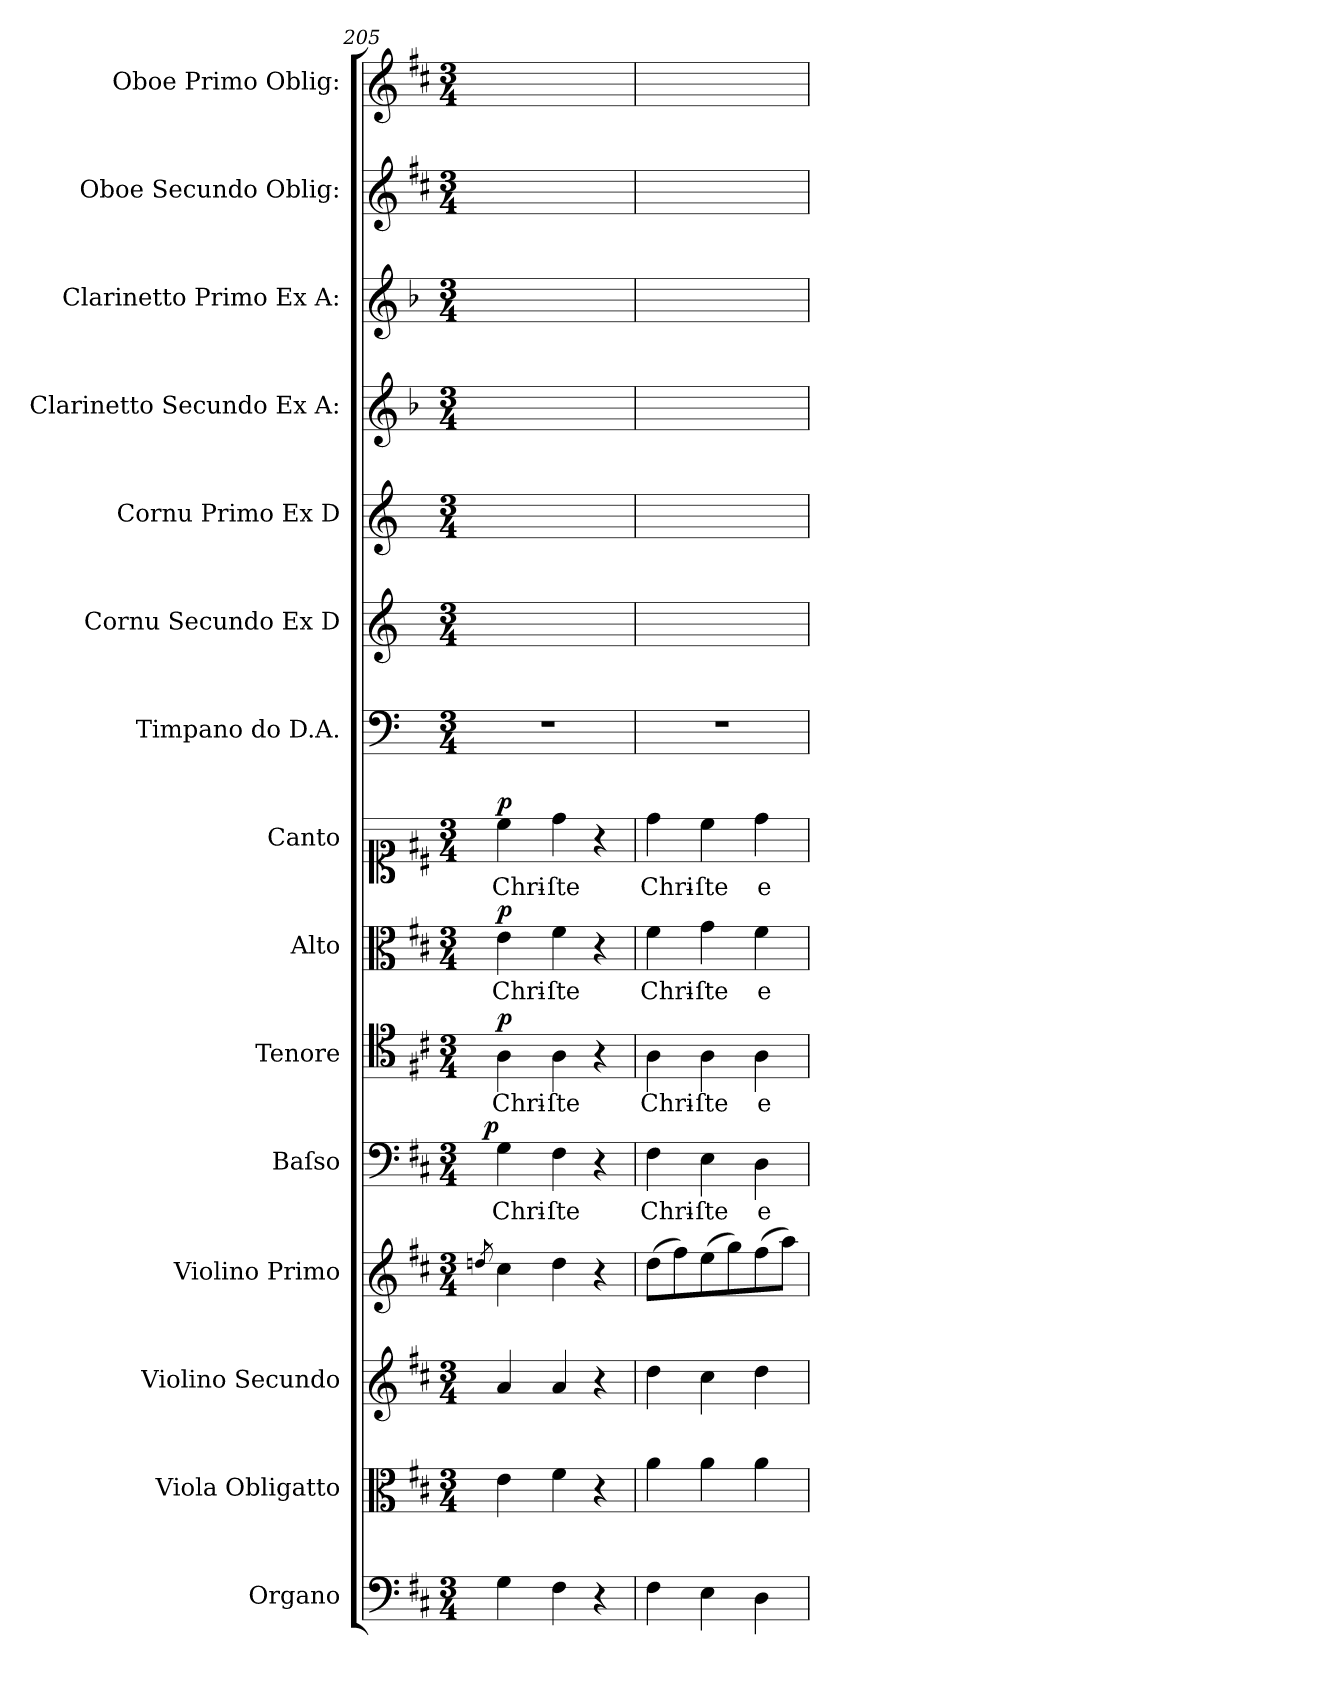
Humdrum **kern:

**kern	**kern	**kern	**kern	**kern	**text	**dynam	**kern	**text	**dynam	**kern	**text	**dynam	**kern	**text	**dynam	**kern	**kern	**kern	**kern	**kern	**kern	**kern
*part15	*part14	*part13	*part12	*part11	*part11	*part11	*part10	*part10	*part10	*part9	*part9	*part9	*part8	*part8	*part8	*part7	*part6	*part5	*part4	*part3	*part2	*part1
*staff15	*staff14	*staff13	*staff12	*staff11	*staff11	*staff11	*staff10	*staff10	*staff10	*staff9	*staff9	*staff9	*staff8	*staff8	*staff8	*staff7	*staff6	*staff5	*staff4	*staff3	*staff2	*staff1
*I"Organo	*I"Viola Obligatto	*I"Violino Secundo	*I"Violino Primo	*I"Baſso	*	*	*I"Tenore	*	*	*I"Alto	*	*	*I"Canto	*	*	*I"Timpano do D.A.	*I"Cornu Secundo Ex D	*I"Cornu Primo Ex D	*I"Clarinetto Secundo Ex A:	*I"Clarinetto Primo Ex A:	*I"Oboe Secundo Oblig:	*I"Oboe Primo Oblig:
*I'org	*I'vla obl	*I'vl 2	*I'vl 1	*I'B	*	*	*I'T	*	*	*I'A	*	*	*	*	*	*I'timp	*	*	*I'cl 2 in A	*I'cl 1 in A	*I'ob 2	*I'ob 1
*clefF4	*clefC3	*clefG2	*clefG2	*clefF4	*	*	*clefC4	*	*	*clefC3	*	*	*clefC1	*	*	*clefF4	*clefG2	*clefG2	*clefG2	*clefG2	*clefG2	*clefG2
*	*	*	*	*	*	*	*	*	*	*	*	*	*	*	*	*	*ITrd-1c-2	*ITrd-1c-2	*ITrd2c3	*ITrd2c3	*	*
*k[f#c#]	*k[f#c#]	*k[f#c#]	*k[f#c#]	*k[f#c#]	*	*	*k[f#c#]	*	*	*k[f#c#]	*	*	*k[f#c#]	*	*	*k[]	*k[f#c#]	*k[f#c#]	*k[f#c#]	*k[f#c#]	*k[f#c#]	*k[f#c#]
*M3/4	*M3/4	*M3/4	*M3/4	*M3/4	*	*	*M3/4	*	*	*M3/4	*	*	*M3/4	*	*	*M3/4	*M3/4	*M3/4	*M3/4	*M3/4	*M3/4	*M3/4
=205	=205	=205	=205	=205	=205	=205	=205	=205	=205	=205	=205	=205	=205	=205	=205	=205	=205	=205	=205	=205	=205	=205
.	.	.	8qddn/	.	.	.	.	.	.	.	.	.	.	.	.	.	.	.	.	.	.	.
!	!	!	!	!	!	!LO:DY:a:rj	!	!	!LO:DY:a	!	!	!LO:DY:a	!	!	!LO:DY:a	!	!	!	!	!	!	!
4G\	4e\	4a/	4cc#\	4G\	Chri-	p	4A\	Chri-	p	4e\	Chri-	p	4cc#\	Chri-	p	2.r	2.ryy	2.ryy	2.ryy	2.ryy	2.ryy	2.ryy
4F#\	4f#\	4a/	4dd\	4F#\	-ſte	.	4A\	-ſte	.	4f#\	-ſte	.	4dd\	-ſte	.	.	.	.	.	.	.	.
4r	4r	4r	4r	4r	.	.	4r	.	.	4r	.	.	4r	.	.	.	.	.	.	.	.	.
=206	=206	=206	=206	=206	=206	=206	=206	=206	=206	=206	=206	=206	=206	=206	=206	=206	=206	=206	=206	=206	=206	=206
!	!	!	!	!	!	!	!	!LO:LY:i	!	!	!LO:LY:i	!	!	!	!	!	!	!	!	!	!	!
4F#\	4a\	4dd\	(8dd\L	4F#\	Chri-	.	4A\	Chri-	.	4f#\	Chri-	.	4dd\	Chri-	.	2.r	2.ryy	2.ryy	2.ryy	2.ryy	2.ryy	2.ryy
.	.	.	8ff#\)	.	.	.	.	.	.	.	.	.	.	.	.	.	.	.	.	.	.	.
!	!	!	!	!	!	!	!	!LO:LY:i	!	!	!LO:LY:i	!	!	!	!	!	!	!	!	!	!	!
4E\	4a\	4cc#\	(8ee\	4E\	-ſte	.	4A\	-ſte	.	4g\	-ſte	.	4cc#\	-ſte	.	.	.	.	.	.	.	.
.	.	.	8gg\)	.	.	.	.	.	.	.	.	.	.	.	.	.	.	.	.	.	.	.
4D\	4a\	4dd\	(8ff#\	4D\	e-	.	4A\	e-	.	4f#\	e-	.	4dd\	e-	.	.	.	.	.	.	.	.
.	.	.	8aa\J)	.	.	.	.	.	.	.	.	.	.	.	.	.	.	.	.	.	.	.
=	=	=	=	=	=	=	=	=	=	=	=	=	=	=	=	=	=	=	=	=	=	=
*-	*-	*-	*-	*-	*-	*-	*-	*-	*-	*-	*-	*-	*-	*-	*-	*-	*-	*-	*-	*-	*-	*-
